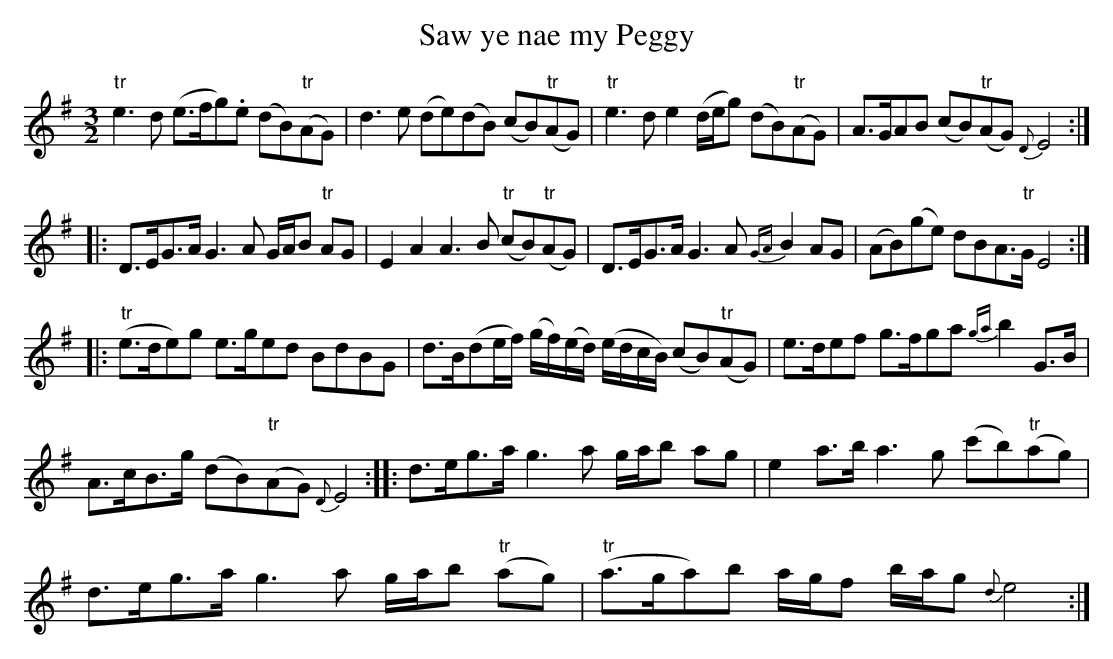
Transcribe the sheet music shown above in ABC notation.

X:1
T:Saw ye nae my Peggy
M:3/2
K:E minor
"tr"e3d (e>fg).e (dB)("tr"AG)| d3e (de)(dB) (cB)("tr"AG)|\
"tr"e3d e2(d/e/g) (dB)("tr"AG)| A>GAB (cB)("tr"AG) {D}E4::
D>EG>A G3A G/A/B "tr"AG| E2A2 A3B ("tr"cB)("tr"AG)|\
D>EG>A G3A {GA}B2AG| (AB)(ge) dBA>"tr"G E4::
("tr"e>de)g e>ged BdBG| \
d>B(de/f/) (g/f/)(e/d/) (e/d/c/B/) (cB)("tr"AG)|\
e>def g>fga {ga}b2G>B|
A>cB>g (dB)("tr"AG) {D}E4::\
d>eg>a g3a g/a/b ag| e2a>b a3g (c'b)("tr"ag)|
d>eg>a g3a g/a/b ("tr"ag)| ("tr"a>ga)b a/g/f b/a/g {d}e4:|
